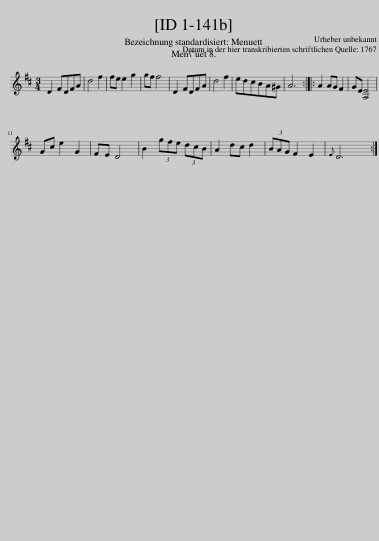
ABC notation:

X:1
L:1/8
M:3/4
I:linebreak $
K:D
V:1 treble
V:1
 D2 FDFA | d4 f2 | fe e2 g2 | gf f4 | D2 FDFA | %5
 d4 f2 | edcBA^G | A6 :: A2 AG F2 | GE [A,E]4 |$ %10
 Gc e2 G2 | FE D4 | B2 (3gfe (3dcB | A2 dc d2 | (3BAG F2 E2 | %15
{E} D6 :| %16
